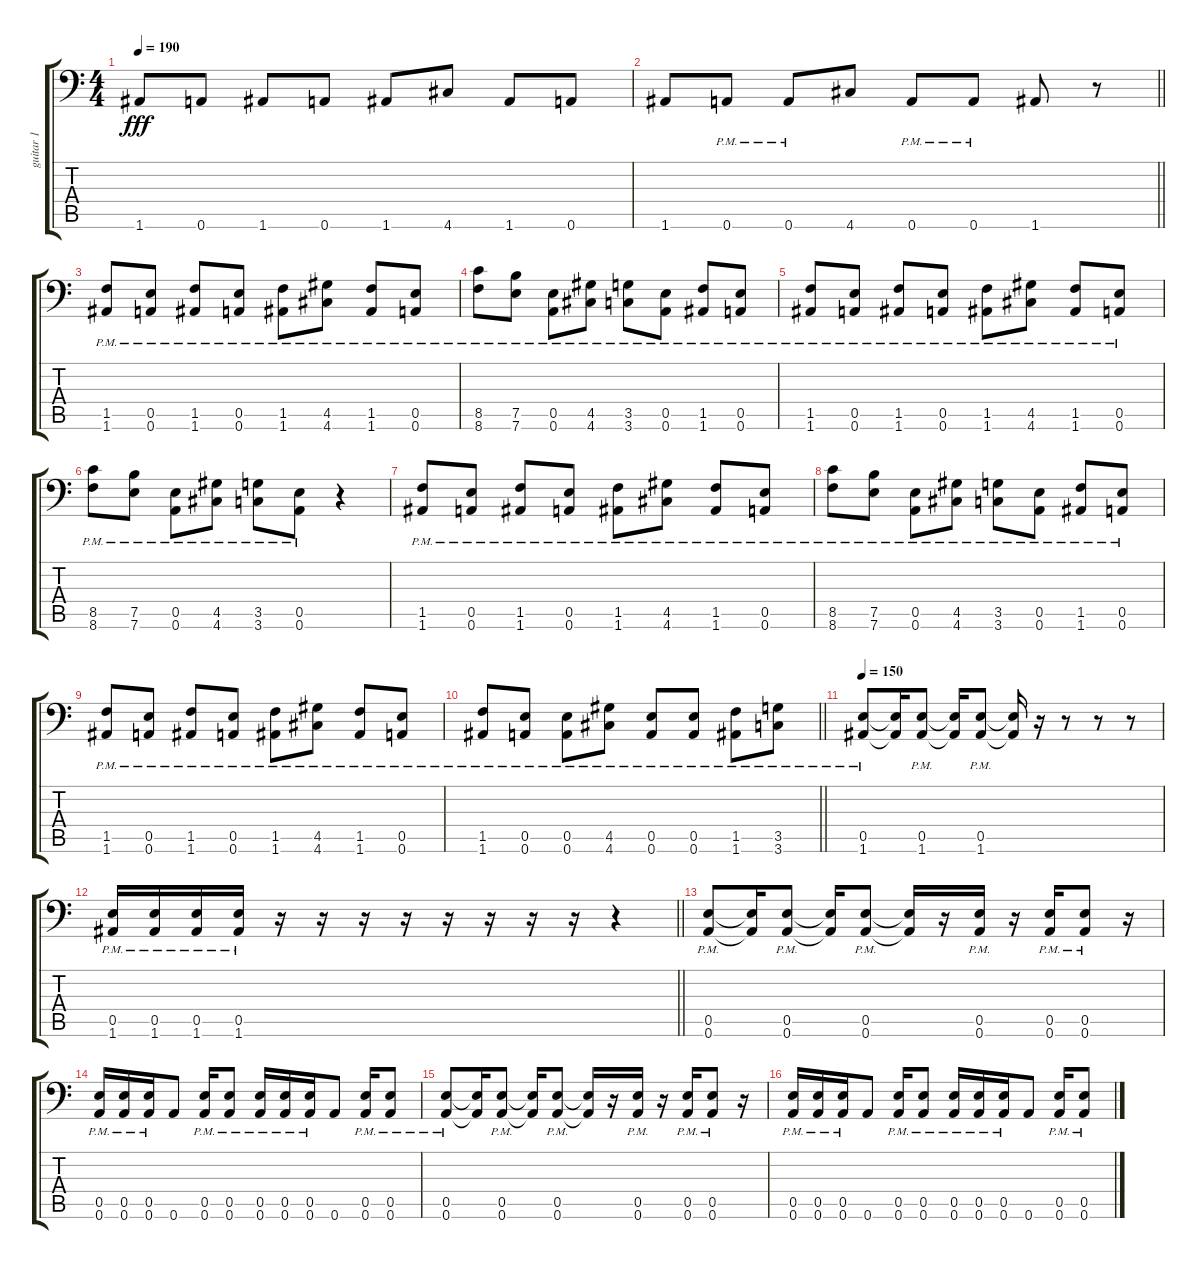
\track ("guitar 1" "guitar 1") {instrument distortionguitar}
\staff {score tabs}
\tuning (B3 Gb3 D3 A2 E2 A1) {hide}
\ts (4 4)
\tempo 190
\clef f4
\ks c
1.6.8{dy fff} 0.6.8 1.6.8 0.6.8 1.6.8 4.6.8 1.6.8 0.6.8 |
\barLineRight lightlight
1.6.8 0.6{pm}.8 0.6{pm}.8 4.6.8 0.6{pm}.8 0.6{pm}.8 1.6.8 r.8 |
\section ("" "")
(1.5{pm} 1.6{pm}).8 (0.5{pm} 0.6{pm}).8 (1.5{pm} 1.6{pm}).8 (0.5{pm} 0.6{pm}).8 (1.5{pm} 1.6{pm}).8 (4.5{pm} 4.6{pm}).8 (1.5{pm} 1.6{pm}).8 (0.5{pm} 0.6{pm}).8 |
(8.5{pm} 8.6{pm}).8 (7.5{pm} 7.6{pm}).8 (0.5{pm} 0.6{pm}).8 (4.5{pm} 4.6{pm}).8 (3.5{pm} 3.6{pm}).8 (0.5{pm} 0.6{pm}).8 (1.5{pm} 1.6{pm}).8 (0.5{pm} 0.6{pm}).8 |
(1.5{pm} 1.6{pm}).8 (0.5{pm} 0.6{pm}).8 (1.5{pm} 1.6{pm}).8 (0.5{pm} 0.6{pm}).8 (1.5{pm} 1.6{pm}).8 (4.5{pm} 4.6{pm}).8 (1.5{pm} 1.6{pm}).8 (0.5{pm} 0.6{pm}).8 |
(8.5{pm} 8.6{pm}).8 (7.5{pm} 7.6{pm}).8 (0.5{pm} 0.6{pm}).8 (4.5{pm} 4.6{pm}).8 (3.5{pm} 3.6{pm}).8 (0.5{pm} 0.6{pm}).8 r.4{instrument guitarharmonics} |
(1.5{pm} 1.6{pm}).8{instrument distortionguitar} (0.5{pm} 0.6{pm}).8 (1.5{pm} 1.6{pm}).8 (0.5{pm} 0.6{pm}).8 (1.5{pm} 1.6{pm}).8 (4.5{pm} 4.6{pm}).8 (1.5{pm} 1.6{pm}).8 (0.5{pm} 0.6{pm}).8 |
(8.5{pm} 8.6{pm}).8 (7.5{pm} 7.6{pm}).8 (0.5{pm} 0.6{pm}).8 (4.5{pm} 4.6{pm}).8 (3.5{pm} 3.6{pm}).8 (0.5{pm} 0.6{pm}).8 (1.5{pm} 1.6{pm}).8 (0.5{pm} 0.6{pm}).8 |
(1.5{pm} 1.6{pm}).8 (0.5{pm} 0.6{pm}).8 (1.5{pm} 1.6{pm}).8 (0.5{pm} 0.6{pm}).8 (1.5{pm} 1.6{pm}).8 (4.5{pm} 4.6{pm}).8 (1.5{pm} 1.6{pm}).8 (0.5{pm} 0.6{pm}).8 |
\barLineRight lightlight
(1.5{pm} 1.6{pm}).8 (0.5{pm} 0.6{pm}).8 (0.5{pm} 0.6{pm}).8 (4.5{pm} 4.6{pm}).8 (0.5{pm} 0.6{pm}).8 (0.5{pm} 0.6{pm}).8 (1.5{pm} 1.6{pm}).8 (3.5{pm} 3.6{pm}).8 |
\section ("" "")
\tempo 150
(0.5{pm} 1.6{pm}).8 (0.5{t} 1.6{t}).16 (0.5{pm} 1.6{pm}).8 (0.5{t} 1.6{t}).16 (0.5{pm} 1.6{pm}).8 (0.5{t} 1.6{t}).16 r.16 r.8 r.8 r.8 |
\barLineRight lightlight
(0.5{pm} 1.6{pm}).16 (0.5{pm} 1.6{pm}).16 (0.5{pm} 1.6{pm}).16 (0.5{pm} 1.6{pm}).16 r.16 r.16 r.16 r.16 r.16 r.16 r.16 r.16 r.4 |
\section ("" "")
(0.5{pm} 0.6{pm}).8 (0.5{t} 0.6{t}).16 (0.5{pm} 0.6{pm}).8 (0.5{t} 0.6{t}).16 (0.5{pm} 0.6{pm}).8 (0.5{t} 0.6{t}).16 r.16 (0.5{pm} 0.6{pm}).16 r.16 (0.5{pm} 0.6{pm}).16 (0.5{pm} 0.6{pm}).8 r.16 |
(0.5{pm} 0.6{pm}).16 (0.5{pm} 0.6{pm}).16 (0.5{pm} 0.6{pm}).16 0.6.8 (0.5{pm} 0.6{pm}).16 (0.5{pm} 0.6{pm}).8 (0.5{pm} 0.6{pm}).16 (0.5{pm} 0.6{pm}).16 (0.5{pm} 0.6{pm}).16 0.6.8 (0.5{pm} 0.6{pm}).16 (0.5{pm} 0.6{pm}).8 |
(0.5{pm} 0.6{pm}).8 (0.5{t} 0.6{t}).16 (0.5{pm} 0.6{pm}).8 (0.5{t} 0.6{t}).16 (0.5{pm} 0.6{pm}).8 (0.5{t} 0.6{t}).16 r.16 (0.5{pm} 0.6{pm}).16 r.16 (0.5{pm} 0.6{pm}).16 (0.5{pm} 0.6{pm}).8 r.16 |
(0.5{pm} 0.6{pm}).16 (0.5{pm} 0.6{pm}).16 (0.5{pm} 0.6{pm}).16 0.6.8 (0.5{pm} 0.6{pm}).16 (0.5{pm} 0.6{pm}).8 (0.5{pm} 0.6{pm}).16 (0.5{pm} 0.6{pm}).16 (0.5{pm} 0.6{pm}).16 0.6.8 (0.5{pm} 0.6{pm}).16 (0.5{pm} 0.6{pm}).8
